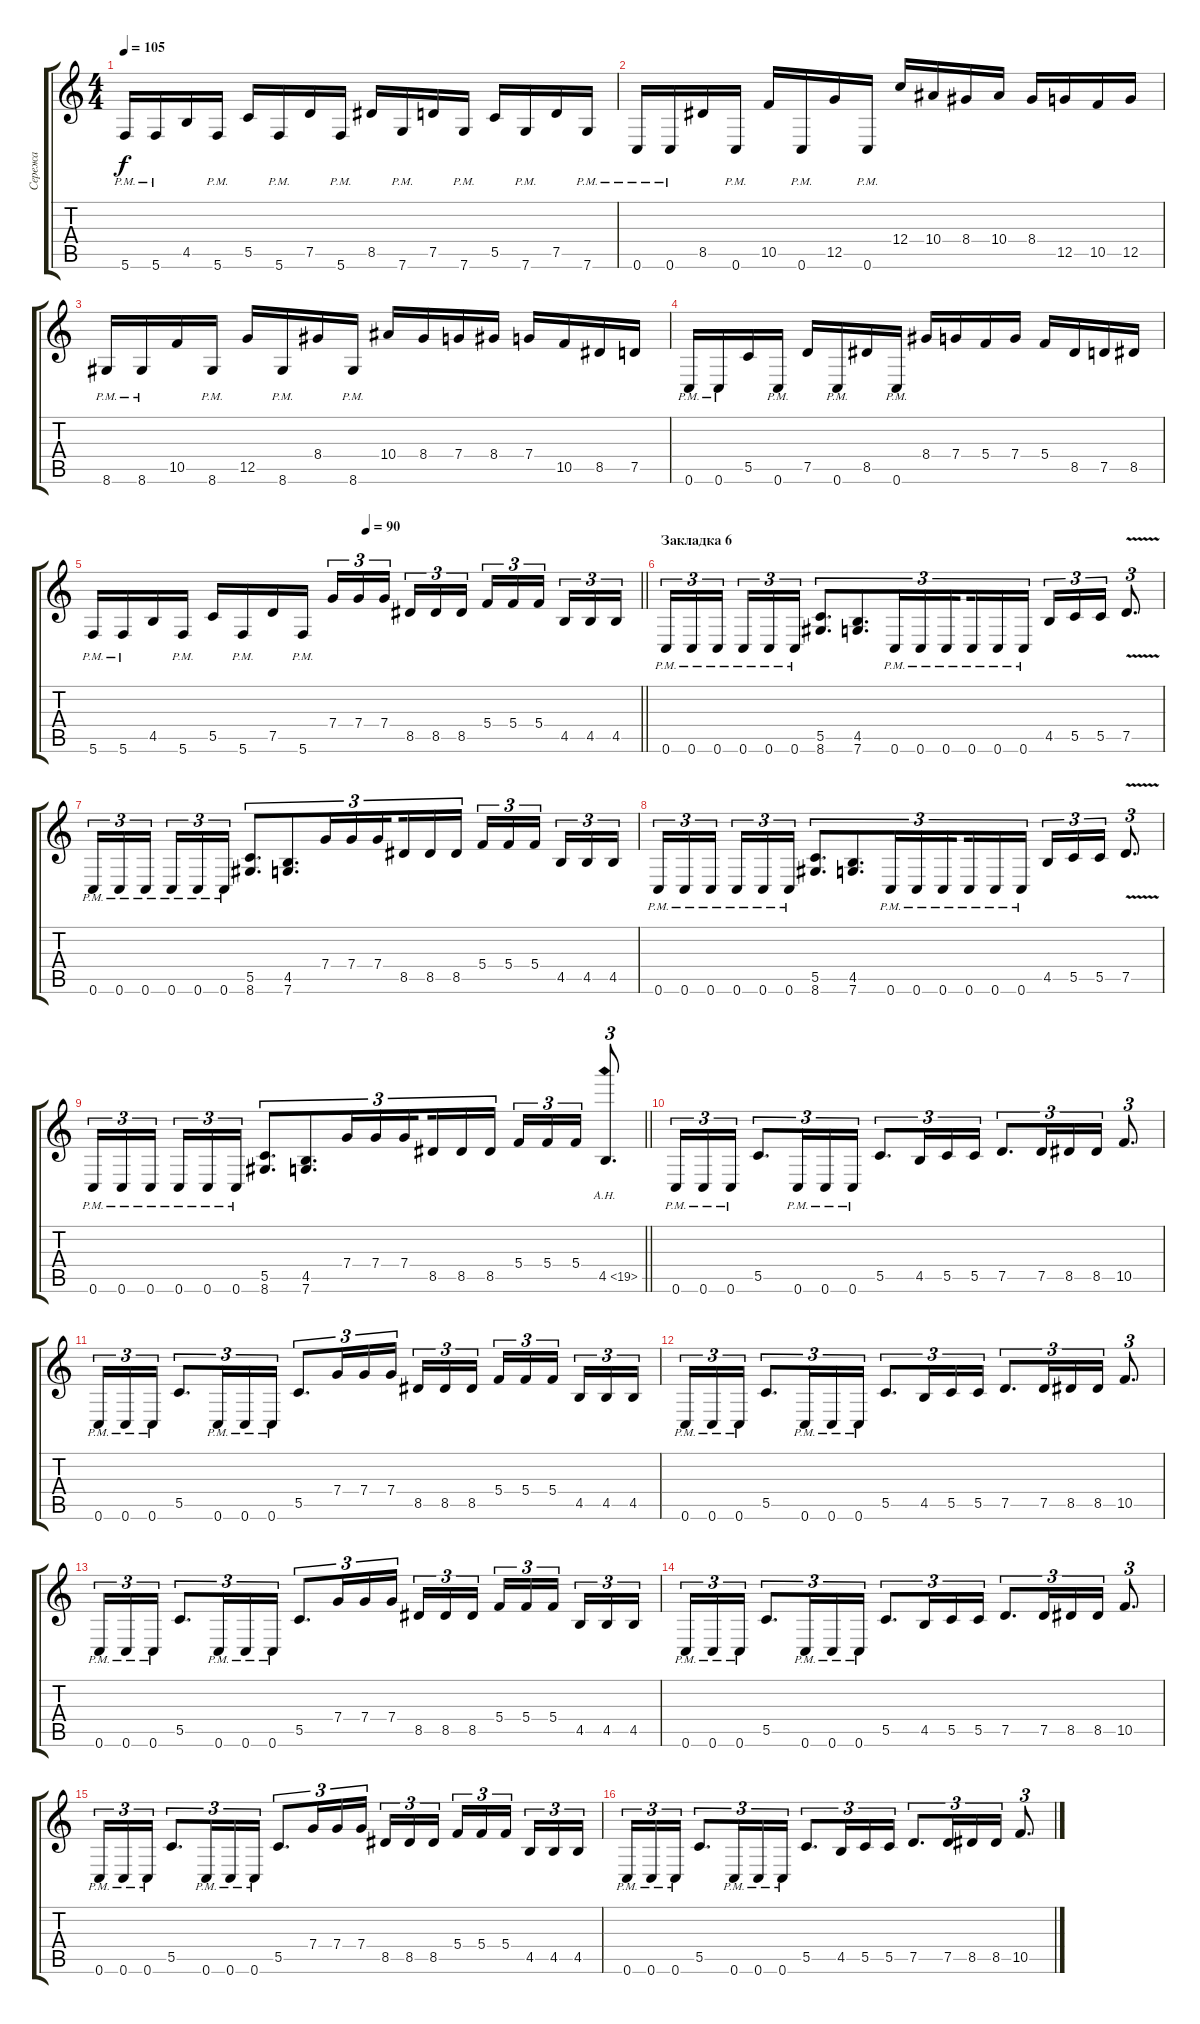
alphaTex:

\track ("Сережа" "Сережа") {instrument distortionguitar}
\staff {score tabs}
\tuning (D4 A3 F3 C3 G2 C2) {hide}
\ts (4 4)
\tempo 105
\clef g2
\ks c
5.6{pm}.16{dy f} 5.6{pm}.16 4.5.16 5.6{pm}.16 5.5.16 5.6{pm}.16 7.5.16 5.6{pm}.16 8.5.16 7.6{pm}.16 7.5.16 7.6{pm}.16 5.5.16 7.6{pm}.16 7.5.16 7.6{pm}.16 |
0.6{pm}.16 0.6{pm}.16 8.5.16 0.6{pm}.16 10.5.16 0.6{pm}.16 12.5.16 0.6{pm}.16 12.4.16 10.4.16 8.4.16 10.4.16 8.4.16 12.5.16 10.5.16 12.5.16 |
8.6{pm}.16 8.6{pm}.16 10.5.16 8.6{pm}.16 12.5.16 8.6{pm}.16 8.4.16 8.6{pm}.16 10.4.16 8.4.16 7.4.16 8.4.16 7.4.16 10.5.16 8.5.16 7.5.16 |
0.6{pm}.16 0.6{pm}.16 5.5.16 0.6{pm}.16 7.5.16 0.6{pm}.16 8.5.16 0.6{pm}.16 8.4.16 7.4.16 5.4.16 7.4.16 5.4.16 8.5.16 7.5.16 8.5.16 |
\tempo (90 0.5)
\barLineRight lightlight
5.6{pm}.16 5.6{pm}.16 4.5.16 5.6{pm}.16 5.5.16 5.6{pm}.16 7.5.16 5.6{pm}.16 7.4.16{tu (3 2)} 7.4.16{tu (3 2)} 7.4.16{tu (3 2) beam splitsecondary} 8.5.16{tu (3 2)} 8.5.16{tu (3 2)} 8.5.16{tu (3 2)} 5.4.16{tu (3 2)} 5.4.16{tu (3 2)} 5.4.16{tu (3 2) beam splitsecondary} 4.5.16{tu (3 2)} 4.5.16{tu (3 2)} 4.5.16{tu (3 2)} |
\section ("" "Закладка 6")
0.6{pm}.16{tu (3 2)} 0.6{pm}.16{tu (3 2)} 0.6{pm}.16{tu (3 2) beam splitsecondary} 0.6{pm}.16{tu (3 2)} 0.6{pm}.16{tu (3 2)} 0.6{pm}.16{tu (3 2)} (5.5 8.6).8{d tu (3 2)} (4.5 7.6).8{d tu (3 2)} 0.6{pm}.16{tu (3 2)} 0.6{pm}.16{tu (3 2)} 0.6{pm}.16{tu (3 2) beam splitsecondary} 0.6{pm}.16{tu (3 2)} 0.6{pm}.16{tu (3 2)} 0.6{pm}.16{tu (3 2)} 4.5.16{tu (3 2)} 5.5.16{tu (3 2)} 5.5.16{tu (3 2)} 7.5{v}.8{d tu (3 2)} |
0.6{pm}.16{tu (3 2)} 0.6{pm}.16{tu (3 2)} 0.6{pm}.16{tu (3 2) beam splitsecondary} 0.6{pm}.16{tu (3 2)} 0.6{pm}.16{tu (3 2)} 0.6{pm}.16{tu (3 2)} (5.5 8.6).8{d tu (3 2)} (4.5 7.6).8{d tu (3 2)} 7.4.16{tu (3 2)} 7.4.16{tu (3 2)} 7.4.16{tu (3 2) beam splitsecondary} 8.5.16{tu (3 2)} 8.5.16{tu (3 2)} 8.5.16{tu (3 2)} 5.4.16{tu (3 2)} 5.4.16{tu (3 2)} 5.4.16{tu (3 2) beam splitsecondary} 4.5.16{tu (3 2)} 4.5.16{tu (3 2)} 4.5.16{tu (3 2)} |
0.6{pm}.16{tu (3 2)} 0.6{pm}.16{tu (3 2)} 0.6{pm}.16{tu (3 2) beam splitsecondary} 0.6{pm}.16{tu (3 2)} 0.6{pm}.16{tu (3 2)} 0.6{pm}.16{tu (3 2)} (5.5 8.6).8{d tu (3 2)} (4.5 7.6).8{d tu (3 2)} 0.6{pm}.16{tu (3 2)} 0.6{pm}.16{tu (3 2)} 0.6{pm}.16{tu (3 2) beam splitsecondary} 0.6{pm}.16{tu (3 2)} 0.6{pm}.16{tu (3 2)} 0.6{pm}.16{tu (3 2)} 4.5.16{tu (3 2)} 5.5.16{tu (3 2)} 5.5.16{tu (3 2)} 7.5{v}.8{d tu (3 2)} |
\barLineRight lightlight
0.6{pm}.16{tu (3 2)} 0.6{pm}.16{tu (3 2)} 0.6{pm}.16{tu (3 2) beam splitsecondary} 0.6{pm}.16{tu (3 2)} 0.6{pm}.16{tu (3 2)} 0.6{pm}.16{tu (3 2)} (5.5 8.6).8{d tu (3 2)} (4.5 7.6).8{d tu (3 2)} 7.4.16{tu (3 2)} 7.4.16{tu (3 2)} 7.4.16{tu (3 2) beam splitsecondary} 8.5.16{tu (3 2)} 8.5.16{tu (3 2)} 8.5.16{tu (3 2)} 5.4.16{tu (3 2)} 5.4.16{tu (3 2)} 5.4.16{tu (3 2)} 4.5{ah 15}.8{d tu (3 2)} |
\section ("" "")
0.6{pm}.16{tu (3 2)} 0.6{pm}.16{tu (3 2)} 0.6{pm}.16{tu (3 2)} 5.5.8{d tu (3 2)} 0.6{pm}.16{tu (3 2)} 0.6{pm}.16{tu (3 2)} 0.6{pm}.16{tu (3 2)} 5.5.8{d tu (3 2)} 4.5.16{tu (3 2)} 5.5.16{tu (3 2)} 5.5.16{tu (3 2)} 7.5.8{d tu (3 2)} 7.5.16{tu (3 2)} 8.5.16{tu (3 2)} 8.5.16{tu (3 2)} 10.5.8{d tu (3 2)} |
0.6{pm}.16{tu (3 2)} 0.6{pm}.16{tu (3 2)} 0.6{pm}.16{tu (3 2)} 5.5.8{d tu (3 2)} 0.6{pm}.16{tu (3 2)} 0.6{pm}.16{tu (3 2)} 0.6{pm}.16{tu (3 2)} 5.5.8{d tu (3 2)} 7.4.16{tu (3 2)} 7.4.16{tu (3 2)} 7.4.16{tu (3 2) beam splitsecondary} 8.5.16{tu (3 2)} 8.5.16{tu (3 2)} 8.5.16{tu (3 2)} 5.4.16{tu (3 2)} 5.4.16{tu (3 2)} 5.4.16{tu (3 2) beam splitsecondary} 4.5.16{tu (3 2)} 4.5.16{tu (3 2)} 4.5.16{tu (3 2)} |
0.6{pm}.16{tu (3 2)} 0.6{pm}.16{tu (3 2)} 0.6{pm}.16{tu (3 2)} 5.5.8{d tu (3 2)} 0.6{pm}.16{tu (3 2)} 0.6{pm}.16{tu (3 2)} 0.6{pm}.16{tu (3 2)} 5.5.8{d tu (3 2)} 4.5.16{tu (3 2)} 5.5.16{tu (3 2)} 5.5.16{tu (3 2)} 7.5.8{d tu (3 2)} 7.5.16{tu (3 2)} 8.5.16{tu (3 2)} 8.5.16{tu (3 2)} 10.5.8{d tu (3 2)} |
0.6{pm}.16{tu (3 2)} 0.6{pm}.16{tu (3 2)} 0.6{pm}.16{tu (3 2)} 5.5.8{d tu (3 2)} 0.6{pm}.16{tu (3 2)} 0.6{pm}.16{tu (3 2)} 0.6{pm}.16{tu (3 2)} 5.5.8{d tu (3 2)} 7.4.16{tu (3 2)} 7.4.16{tu (3 2)} 7.4.16{tu (3 2) beam splitsecondary} 8.5.16{tu (3 2)} 8.5.16{tu (3 2)} 8.5.16{tu (3 2)} 5.4.16{tu (3 2)} 5.4.16{tu (3 2)} 5.4.16{tu (3 2) beam splitsecondary} 4.5.16{tu (3 2)} 4.5.16{tu (3 2)} 4.5.16{tu (3 2)} |
0.6{pm}.16{tu (3 2)} 0.6{pm}.16{tu (3 2)} 0.6{pm}.16{tu (3 2)} 5.5.8{d tu (3 2)} 0.6{pm}.16{tu (3 2)} 0.6{pm}.16{tu (3 2)} 0.6{pm}.16{tu (3 2)} 5.5.8{d tu (3 2)} 4.5.16{tu (3 2)} 5.5.16{tu (3 2)} 5.5.16{tu (3 2)} 7.5.8{d tu (3 2)} 7.5.16{tu (3 2)} 8.5.16{tu (3 2)} 8.5.16{tu (3 2)} 10.5.8{d tu (3 2)} |
0.6{pm}.16{tu (3 2)} 0.6{pm}.16{tu (3 2)} 0.6{pm}.16{tu (3 2)} 5.5.8{d tu (3 2)} 0.6{pm}.16{tu (3 2)} 0.6{pm}.16{tu (3 2)} 0.6{pm}.16{tu (3 2)} 5.5.8{d tu (3 2)} 7.4.16{tu (3 2)} 7.4.16{tu (3 2)} 7.4.16{tu (3 2) beam splitsecondary} 8.5.16{tu (3 2)} 8.5.16{tu (3 2)} 8.5.16{tu (3 2)} 5.4.16{tu (3 2)} 5.4.16{tu (3 2)} 5.4.16{tu (3 2) beam splitsecondary} 4.5.16{tu (3 2)} 4.5.16{tu (3 2)} 4.5.16{tu (3 2)} |
0.6{pm}.16{tu (3 2)} 0.6{pm}.16{tu (3 2)} 0.6{pm}.16{tu (3 2)} 5.5.8{d tu (3 2)} 0.6{pm}.16{tu (3 2)} 0.6{pm}.16{tu (3 2)} 0.6{pm}.16{tu (3 2)} 5.5.8{d tu (3 2)} 4.5.16{tu (3 2)} 5.5.16{tu (3 2)} 5.5.16{tu (3 2)} 7.5.8{d tu (3 2)} 7.5.16{tu (3 2)} 8.5.16{tu (3 2)} 8.5.16{tu (3 2)} 10.5.8{d tu (3 2)}
